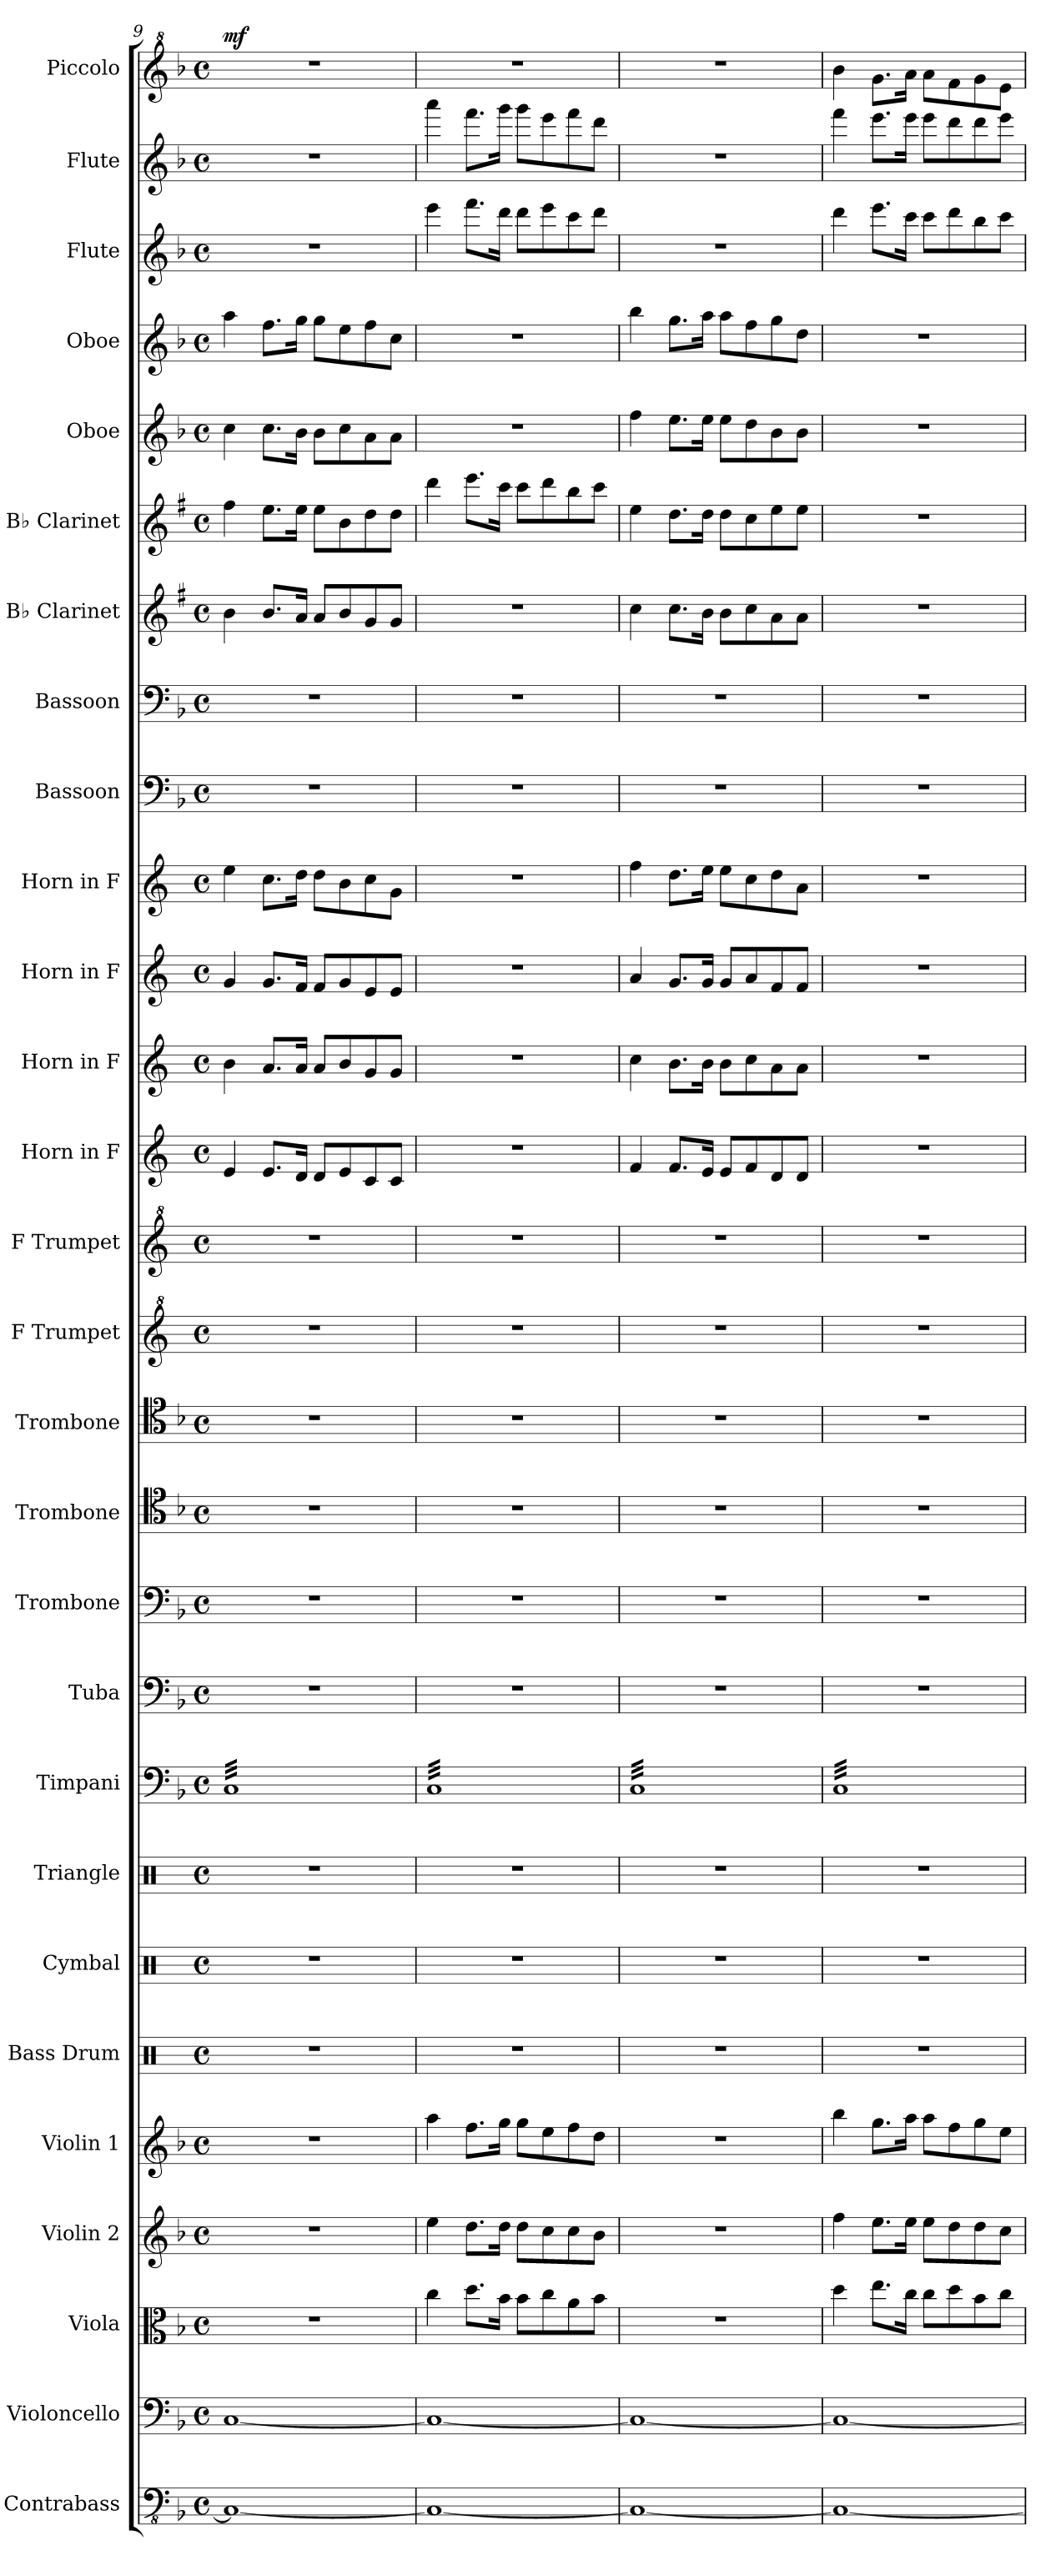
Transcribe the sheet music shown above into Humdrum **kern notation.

**kern	**kern	**kern	**kern	**kern	**kern	**kern	**kern	**kern	**kern	**kern	**kern	**kern	**kern	**kern	**kern	**kern	**kern	**kern	**kern	**kern	**kern	**kern	**kern	**kern	**kern	**kern	**kern	**dynam
*part28	*part27	*part26	*part25	*part24	*part23	*part22	*part21	*part20	*part19	*part18	*part17	*part16	*part15	*part14	*part13	*part12	*part11	*part10	*part9	*part8	*part7	*part6	*part5	*part4	*part3	*part2	*part1	*part1
*staff28	*staff27	*staff26	*staff25	*staff24	*staff23	*staff22	*staff21	*staff20	*staff19	*staff18	*staff17	*staff16	*staff15	*staff14	*staff13	*staff12	*staff11	*staff10	*staff9	*staff8	*staff7	*staff6	*staff5	*staff4	*staff3	*staff2	*staff1	*staff1
*I"Contrabass	*I"Violoncello	*I"Viola	*I"Violin 2	*I"Violin 1	*I"Bass Drum	*I"Cymbal	*I"Triangle	*I"Timpani	*I"Tuba	*I"Trombone	*I"Trombone	*I"Trombone	*I"F Trumpet	*I"F Trumpet	*I"Horn in F	*I"Horn in F	*I"Horn in F	*I"Horn in F	*I"Bassoon	*I"Bassoon	*I"B♭ Clarinet	*I"B♭ Clarinet	*I"Oboe	*I"Oboe	*I"Flute	*I"Flute	*I"Piccolo	*
*I'Cbs.	*I'Vlc.	*I'Vla.	*I'Vln. 2	*I'Vln. 1	*I'B. Dr.	*I'Cym.	*I'Trgl.	*I'Timp.	*I'Tu.	*I'Trb.	*I'Trb.	*I'Trb.	*I'F Tpt.	*I'F Tpt.	*	*	*	*	*I'Bsn.	*I'Bsn.	*I'B♭ Cl.	*I'B♭ Cl.	*I'Ob.	*I'Ob.	*I'Fl.	*I'Fl.	*I'Picc.	*
*clefFv4	*clefF4	*clefC3	*clefG2	*clefG2	*clefX	*clefX	*clefX	*clefF4	*clefF4	*clefF4	*clefC4	*clefC4	*clefG^2	*clefG^2	*clefG2	*clefG2	*clefG2	*clefG2	*clefF4	*clefF4	*clefG2	*clefG2	*clefG2	*clefG2	*clefG2	*clefG2	*clefG^2	*
*	*	*	*	*	*	*	*	*	*	*	*	*	*ITrd4c7	*ITrd4c7	*ITrd4c7	*ITrd4c7	*ITrd4c7	*ITrd4c7	*	*	*ITrd1c2	*ITrd1c2	*	*	*	*	*ITrd-7c-12	*
*k[b-]	*k[b-]	*k[b-]	*k[b-]	*k[b-]	*k[]	*k[]	*k[]	*k[b-]	*k[b-]	*k[b-]	*k[b-]	*k[b-]	*k[b-]	*k[b-]	*k[b-]	*k[b-]	*k[b-]	*k[b-]	*k[b-]	*k[b-]	*k[b-]	*k[b-]	*k[b-]	*k[b-]	*k[b-]	*k[b-]	*k[b-]	*
*M4/4	*M4/4	*M4/4	*M4/4	*M4/4	*M4/4	*M4/4	*M4/4	*M4/4	*M4/4	*M4/4	*M4/4	*M4/4	*M4/4	*M4/4	*M4/4	*M4/4	*M4/4	*M4/4	*M4/4	*M4/4	*M4/4	*M4/4	*M4/4	*M4/4	*M4/4	*M4/4	*M4/4	*
*met(c)	*met(c)	*met(c)	*met(c)	*met(c)	*met(c)	*met(c)	*met(c)	*met(c)	*met(c)	*met(c)	*met(c)	*met(c)	*met(c)	*met(c)	*met(c)	*met(c)	*met(c)	*met(c)	*met(c)	*met(c)	*met(c)	*met(c)	*met(c)	*met(c)	*met(c)	*met(c)	*met(c)	*
=9	=9	=9	=9	=9	=9	=9	=9	=9	=9	=9	=9	=9	=9	=9	=9	=9	=9	=9	=9	=9	=9	=9	=9	=9	=9	=9	=9	=9
!	!	!	!	!	!	!	!	!	!	!	!	!	!	!	!	!	!	!	!	!	!	!	!	!	!	!	!	!LO:DY:a
*	*	*	*	*	*	*	*	*tremolo	*	*	*	*	*	*	*	*	*	*	*	*	*	*	*	*	*	*	*	*
1CC_	[1C	1r	1r	1r	1r	1r	1r	32CLLL	1r	1r	1r	1r	1r	1r	4A/	4e\	4c/	4a\	1r	1r	4a\	4ee\	4cc\	4aa\	1r	1r	1r	mf
.	.	.	.	.	.	.	.	32C	.	.	.	.	.	.	.	.	.	.	.	.	.	.	.	.	.	.	.	.
.	.	.	.	.	.	.	.	32C	.	.	.	.	.	.	.	.	.	.	.	.	.	.	.	.	.	.	.	.
.	.	.	.	.	.	.	.	32C	.	.	.	.	.	.	.	.	.	.	.	.	.	.	.	.	.	.	.	.
.	.	.	.	.	.	.	.	32C	.	.	.	.	.	.	.	.	.	.	.	.	.	.	.	.	.	.	.	.
.	.	.	.	.	.	.	.	32C	.	.	.	.	.	.	.	.	.	.	.	.	.	.	.	.	.	.	.	.
.	.	.	.	.	.	.	.	32C	.	.	.	.	.	.	.	.	.	.	.	.	.	.	.	.	.	.	.	.
.	.	.	.	.	.	.	.	32C	.	.	.	.	.	.	.	.	.	.	.	.	.	.	.	.	.	.	.	.
.	.	.	.	.	.	.	.	32C	.	.	.	.	.	.	8.A/L	8.d/L	8.c/L	8.f\L	.	.	8.a/L	8.dd\L	8.cc\L	8.ff\L	.	.	.	.
.	.	.	.	.	.	.	.	32C	.	.	.	.	.	.	.	.	.	.	.	.	.	.	.	.	.	.	.	.
.	.	.	.	.	.	.	.	32C	.	.	.	.	.	.	.	.	.	.	.	.	.	.	.	.	.	.	.	.
.	.	.	.	.	.	.	.	32C	.	.	.	.	.	.	.	.	.	.	.	.	.	.	.	.	.	.	.	.
.	.	.	.	.	.	.	.	32C	.	.	.	.	.	.	.	.	.	.	.	.	.	.	.	.	.	.	.	.
.	.	.	.	.	.	.	.	32C	.	.	.	.	.	.	.	.	.	.	.	.	.	.	.	.	.	.	.	.
.	.	.	.	.	.	.	.	32C	.	.	.	.	.	.	16G/Jk	16d/Jk	16B-/Jk	16g\Jk	.	.	16g/Jk	16dd\Jk	16b-\Jk	16gg\Jk	.	.	.	.
.	.	.	.	.	.	.	.	32C	.	.	.	.	.	.	.	.	.	.	.	.	.	.	.	.	.	.	.	.
.	.	.	.	.	.	.	.	32C	.	.	.	.	.	.	8G/L	8d/L	8B-/L	8g\L	.	.	8g/L	8dd\L	8b-\L	8gg\L	.	.	.	.
.	.	.	.	.	.	.	.	32C	.	.	.	.	.	.	.	.	.	.	.	.	.	.	.	.	.	.	.	.
.	.	.	.	.	.	.	.	32C	.	.	.	.	.	.	.	.	.	.	.	.	.	.	.	.	.	.	.	.
.	.	.	.	.	.	.	.	32C	.	.	.	.	.	.	.	.	.	.	.	.	.	.	.	.	.	.	.	.
.	.	.	.	.	.	.	.	32C	.	.	.	.	.	.	8A/	8e/	8c/	8e\	.	.	8a/	8a\	8cc\	8ee\	.	.	.	.
.	.	.	.	.	.	.	.	32C	.	.	.	.	.	.	.	.	.	.	.	.	.	.	.	.	.	.	.	.
.	.	.	.	.	.	.	.	32C	.	.	.	.	.	.	.	.	.	.	.	.	.	.	.	.	.	.	.	.
.	.	.	.	.	.	.	.	32C	.	.	.	.	.	.	.	.	.	.	.	.	.	.	.	.	.	.	.	.
.	.	.	.	.	.	.	.	32C	.	.	.	.	.	.	8F/	8c/	8A/	8f\	.	.	8f/	8cc\	8a\	8ff\	.	.	.	.
.	.	.	.	.	.	.	.	32C	.	.	.	.	.	.	.	.	.	.	.	.	.	.	.	.	.	.	.	.
.	.	.	.	.	.	.	.	32C	.	.	.	.	.	.	.	.	.	.	.	.	.	.	.	.	.	.	.	.
.	.	.	.	.	.	.	.	32C	.	.	.	.	.	.	.	.	.	.	.	.	.	.	.	.	.	.	.	.
.	.	.	.	.	.	.	.	32C	.	.	.	.	.	.	8F/J	8c/J	8A/J	8c\J	.	.	8f/J	8cc\J	8a\J	8cc\J	.	.	.	.
.	.	.	.	.	.	.	.	32C	.	.	.	.	.	.	.	.	.	.	.	.	.	.	.	.	.	.	.	.
.	.	.	.	.	.	.	.	32C	.	.	.	.	.	.	.	.	.	.	.	.	.	.	.	.	.	.	.	.
.	.	.	.	.	.	.	.	32CJJJ	.	.	.	.	.	.	.	.	.	.	.	.	.	.	.	.	.	.	.	.
!!LO:PB:g=z
=10	=10	=10	=10	=10	=10	=10	=10	=10	=10	=10	=10	=10	=10	=10	=10	=10	=10	=10	=10	=10	=10	=10	=10	=10	=10	=10	=10	=10
1CC_	1C_	4cc\	4ee\	4aa\	1r	1r	1r	32CLLL	1r	1r	1r	1r	1r	1r	1r	1r	1r	1r	1r	1r	1r	4ccc\	1r	1r	4eee\	4aaa\	1r	.
.	.	.	.	.	.	.	.	32C	.	.	.	.	.	.	.	.	.	.	.	.	.	.	.	.	.	.	.	.
.	.	.	.	.	.	.	.	32C	.	.	.	.	.	.	.	.	.	.	.	.	.	.	.	.	.	.	.	.
.	.	.	.	.	.	.	.	32C	.	.	.	.	.	.	.	.	.	.	.	.	.	.	.	.	.	.	.	.
.	.	.	.	.	.	.	.	32C	.	.	.	.	.	.	.	.	.	.	.	.	.	.	.	.	.	.	.	.
.	.	.	.	.	.	.	.	32C	.	.	.	.	.	.	.	.	.	.	.	.	.	.	.	.	.	.	.	.
.	.	.	.	.	.	.	.	32C	.	.	.	.	.	.	.	.	.	.	.	.	.	.	.	.	.	.	.	.
.	.	.	.	.	.	.	.	32C	.	.	.	.	.	.	.	.	.	.	.	.	.	.	.	.	.	.	.	.
.	.	8.dd\L	8.dd\L	8.ff\L	.	.	.	32C	.	.	.	.	.	.	.	.	.	.	.	.	.	8.ddd\L	.	.	8.fff\L	8.fff\L	.	.
.	.	.	.	.	.	.	.	32C	.	.	.	.	.	.	.	.	.	.	.	.	.	.	.	.	.	.	.	.
.	.	.	.	.	.	.	.	32C	.	.	.	.	.	.	.	.	.	.	.	.	.	.	.	.	.	.	.	.
.	.	.	.	.	.	.	.	32C	.	.	.	.	.	.	.	.	.	.	.	.	.	.	.	.	.	.	.	.
.	.	.	.	.	.	.	.	32C	.	.	.	.	.	.	.	.	.	.	.	.	.	.	.	.	.	.	.	.
.	.	.	.	.	.	.	.	32C	.	.	.	.	.	.	.	.	.	.	.	.	.	.	.	.	.	.	.	.
.	.	16b-\Jk	16dd\Jk	16gg\Jk	.	.	.	32C	.	.	.	.	.	.	.	.	.	.	.	.	.	16bb-\Jk	.	.	16ddd\Jk	16ggg\Jk	.	.
.	.	.	.	.	.	.	.	32C	.	.	.	.	.	.	.	.	.	.	.	.	.	.	.	.	.	.	.	.
.	.	8b-\L	8dd\L	8gg\L	.	.	.	32C	.	.	.	.	.	.	.	.	.	.	.	.	.	8bb-\L	.	.	8ddd\L	8ggg\L	.	.
.	.	.	.	.	.	.	.	32C	.	.	.	.	.	.	.	.	.	.	.	.	.	.	.	.	.	.	.	.
.	.	.	.	.	.	.	.	32C	.	.	.	.	.	.	.	.	.	.	.	.	.	.	.	.	.	.	.	.
.	.	.	.	.	.	.	.	32C	.	.	.	.	.	.	.	.	.	.	.	.	.	.	.	.	.	.	.	.
.	.	8cc\	8cc\	8ee\	.	.	.	32C	.	.	.	.	.	.	.	.	.	.	.	.	.	8ccc\	.	.	8eee\	8eee\	.	.
.	.	.	.	.	.	.	.	32C	.	.	.	.	.	.	.	.	.	.	.	.	.	.	.	.	.	.	.	.
.	.	.	.	.	.	.	.	32C	.	.	.	.	.	.	.	.	.	.	.	.	.	.	.	.	.	.	.	.
.	.	.	.	.	.	.	.	32C	.	.	.	.	.	.	.	.	.	.	.	.	.	.	.	.	.	.	.	.
.	.	8a\	8cc\	8ff\	.	.	.	32C	.	.	.	.	.	.	.	.	.	.	.	.	.	8aa\	.	.	8ccc\	8fff\	.	.
.	.	.	.	.	.	.	.	32C	.	.	.	.	.	.	.	.	.	.	.	.	.	.	.	.	.	.	.	.
.	.	.	.	.	.	.	.	32C	.	.	.	.	.	.	.	.	.	.	.	.	.	.	.	.	.	.	.	.
.	.	.	.	.	.	.	.	32C	.	.	.	.	.	.	.	.	.	.	.	.	.	.	.	.	.	.	.	.
.	.	8b-\J	8b-\J	8dd\J	.	.	.	32C	.	.	.	.	.	.	.	.	.	.	.	.	.	8bb-\J	.	.	8ddd\J	8ddd\J	.	.
.	.	.	.	.	.	.	.	32C	.	.	.	.	.	.	.	.	.	.	.	.	.	.	.	.	.	.	.	.
.	.	.	.	.	.	.	.	32C	.	.	.	.	.	.	.	.	.	.	.	.	.	.	.	.	.	.	.	.
.	.	.	.	.	.	.	.	32CJJJ	.	.	.	.	.	.	.	.	.	.	.	.	.	.	.	.	.	.	.	.
=11	=11	=11	=11	=11	=11	=11	=11	=11	=11	=11	=11	=11	=11	=11	=11	=11	=11	=11	=11	=11	=11	=11	=11	=11	=11	=11	=11	=11
1CC_	1C_	1r	1r	1r	1r	1r	1r	32CLLL	1r	1r	1r	1r	1r	1r	4B-/	4f\	4d/	4b-\	1r	1r	4b-\	4dd\	4ff\	4bb-\	1r	1r	1r	.
.	.	.	.	.	.	.	.	32C	.	.	.	.	.	.	.	.	.	.	.	.	.	.	.	.	.	.	.	.
.	.	.	.	.	.	.	.	32C	.	.	.	.	.	.	.	.	.	.	.	.	.	.	.	.	.	.	.	.
.	.	.	.	.	.	.	.	32C	.	.	.	.	.	.	.	.	.	.	.	.	.	.	.	.	.	.	.	.
.	.	.	.	.	.	.	.	32C	.	.	.	.	.	.	.	.	.	.	.	.	.	.	.	.	.	.	.	.
.	.	.	.	.	.	.	.	32C	.	.	.	.	.	.	.	.	.	.	.	.	.	.	.	.	.	.	.	.
.	.	.	.	.	.	.	.	32C	.	.	.	.	.	.	.	.	.	.	.	.	.	.	.	.	.	.	.	.
.	.	.	.	.	.	.	.	32C	.	.	.	.	.	.	.	.	.	.	.	.	.	.	.	.	.	.	.	.
.	.	.	.	.	.	.	.	32C	.	.	.	.	.	.	8.B-/L	8.e\L	8.c/L	8.g\L	.	.	8.b-\L	8.cc\L	8.ee\L	8.gg\L	.	.	.	.
.	.	.	.	.	.	.	.	32C	.	.	.	.	.	.	.	.	.	.	.	.	.	.	.	.	.	.	.	.
.	.	.	.	.	.	.	.	32C	.	.	.	.	.	.	.	.	.	.	.	.	.	.	.	.	.	.	.	.
.	.	.	.	.	.	.	.	32C	.	.	.	.	.	.	.	.	.	.	.	.	.	.	.	.	.	.	.	.
.	.	.	.	.	.	.	.	32C	.	.	.	.	.	.	.	.	.	.	.	.	.	.	.	.	.	.	.	.
.	.	.	.	.	.	.	.	32C	.	.	.	.	.	.	.	.	.	.	.	.	.	.	.	.	.	.	.	.
.	.	.	.	.	.	.	.	32C	.	.	.	.	.	.	16A/Jk	16e\Jk	16c/Jk	16a\Jk	.	.	16a\Jk	16cc\Jk	16ee\Jk	16aa\Jk	.	.	.	.
.	.	.	.	.	.	.	.	32C	.	.	.	.	.	.	.	.	.	.	.	.	.	.	.	.	.	.	.	.
.	.	.	.	.	.	.	.	32C	.	.	.	.	.	.	8A/L	8e\L	8c/L	8a\L	.	.	8a\L	8cc\L	8ee\L	8aa\L	.	.	.	.
.	.	.	.	.	.	.	.	32C	.	.	.	.	.	.	.	.	.	.	.	.	.	.	.	.	.	.	.	.
.	.	.	.	.	.	.	.	32C	.	.	.	.	.	.	.	.	.	.	.	.	.	.	.	.	.	.	.	.
.	.	.	.	.	.	.	.	32C	.	.	.	.	.	.	.	.	.	.	.	.	.	.	.	.	.	.	.	.
.	.	.	.	.	.	.	.	32C	.	.	.	.	.	.	8B-/	8f\	8d/	8f\	.	.	8b-\	8b-\	8dd\	8ff\	.	.	.	.
.	.	.	.	.	.	.	.	32C	.	.	.	.	.	.	.	.	.	.	.	.	.	.	.	.	.	.	.	.
.	.	.	.	.	.	.	.	32C	.	.	.	.	.	.	.	.	.	.	.	.	.	.	.	.	.	.	.	.
.	.	.	.	.	.	.	.	32C	.	.	.	.	.	.	.	.	.	.	.	.	.	.	.	.	.	.	.	.
.	.	.	.	.	.	.	.	32C	.	.	.	.	.	.	8G/	8d\	8B-/	8g\	.	.	8g\	8dd\	8b-\	8gg\	.	.	.	.
.	.	.	.	.	.	.	.	32C	.	.	.	.	.	.	.	.	.	.	.	.	.	.	.	.	.	.	.	.
.	.	.	.	.	.	.	.	32C	.	.	.	.	.	.	.	.	.	.	.	.	.	.	.	.	.	.	.	.
.	.	.	.	.	.	.	.	32C	.	.	.	.	.	.	.	.	.	.	.	.	.	.	.	.	.	.	.	.
.	.	.	.	.	.	.	.	32C	.	.	.	.	.	.	8G/J	8d\J	8B-/J	8d\J	.	.	8g\J	8dd\J	8b-\J	8dd\J	.	.	.	.
.	.	.	.	.	.	.	.	32C	.	.	.	.	.	.	.	.	.	.	.	.	.	.	.	.	.	.	.	.
.	.	.	.	.	.	.	.	32C	.	.	.	.	.	.	.	.	.	.	.	.	.	.	.	.	.	.	.	.
.	.	.	.	.	.	.	.	32CJJJ	.	.	.	.	.	.	.	.	.	.	.	.	.	.	.	.	.	.	.	.
=12	=12	=12	=12	=12	=12	=12	=12	=12	=12	=12	=12	=12	=12	=12	=12	=12	=12	=12	=12	=12	=12	=12	=12	=12	=12	=12	=12	=12
1CC_	1C_	4dd\	4ff\	4bb-\	1r	1r	1r	32CLLL	1r	1r	1r	1r	1r	1r	1r	1r	1r	1r	1r	1r	1r	1r	1r	1r	4ddd\	4fff\	4bbb-\	.
.	.	.	.	.	.	.	.	32C	.	.	.	.	.	.	.	.	.	.	.	.	.	.	.	.	.	.	.	.
.	.	.	.	.	.	.	.	32C	.	.	.	.	.	.	.	.	.	.	.	.	.	.	.	.	.	.	.	.
.	.	.	.	.	.	.	.	32C	.	.	.	.	.	.	.	.	.	.	.	.	.	.	.	.	.	.	.	.
.	.	.	.	.	.	.	.	32C	.	.	.	.	.	.	.	.	.	.	.	.	.	.	.	.	.	.	.	.
.	.	.	.	.	.	.	.	32C	.	.	.	.	.	.	.	.	.	.	.	.	.	.	.	.	.	.	.	.
.	.	.	.	.	.	.	.	32C	.	.	.	.	.	.	.	.	.	.	.	.	.	.	.	.	.	.	.	.
.	.	.	.	.	.	.	.	32C	.	.	.	.	.	.	.	.	.	.	.	.	.	.	.	.	.	.	.	.
.	.	8.ee\L	8.ee\L	8.gg\L	.	.	.	32C	.	.	.	.	.	.	.	.	.	.	.	.	.	.	.	.	8.eee\L	8.eee\L	8.ggg\L	.
.	.	.	.	.	.	.	.	32C	.	.	.	.	.	.	.	.	.	.	.	.	.	.	.	.	.	.	.	.
.	.	.	.	.	.	.	.	32C	.	.	.	.	.	.	.	.	.	.	.	.	.	.	.	.	.	.	.	.
.	.	.	.	.	.	.	.	32C	.	.	.	.	.	.	.	.	.	.	.	.	.	.	.	.	.	.	.	.
.	.	.	.	.	.	.	.	32C	.	.	.	.	.	.	.	.	.	.	.	.	.	.	.	.	.	.	.	.
.	.	.	.	.	.	.	.	32C	.	.	.	.	.	.	.	.	.	.	.	.	.	.	.	.	.	.	.	.
.	.	16cc\Jk	16ee\Jk	16aa\Jk	.	.	.	32C	.	.	.	.	.	.	.	.	.	.	.	.	.	.	.	.	16ccc\Jk	16eee\Jk	16aaa\Jk	.
.	.	.	.	.	.	.	.	32C	.	.	.	.	.	.	.	.	.	.	.	.	.	.	.	.	.	.	.	.
.	.	8cc\L	8ee\L	8aa\L	.	.	.	32C	.	.	.	.	.	.	.	.	.	.	.	.	.	.	.	.	8ccc\L	8eee\L	8aaa\L	.
.	.	.	.	.	.	.	.	32C	.	.	.	.	.	.	.	.	.	.	.	.	.	.	.	.	.	.	.	.
.	.	.	.	.	.	.	.	32C	.	.	.	.	.	.	.	.	.	.	.	.	.	.	.	.	.	.	.	.
.	.	.	.	.	.	.	.	32C	.	.	.	.	.	.	.	.	.	.	.	.	.	.	.	.	.	.	.	.
.	.	8dd\	8dd\	8ff\	.	.	.	32C	.	.	.	.	.	.	.	.	.	.	.	.	.	.	.	.	8ddd\	8ddd\	8fff\	.
.	.	.	.	.	.	.	.	32C	.	.	.	.	.	.	.	.	.	.	.	.	.	.	.	.	.	.	.	.
.	.	.	.	.	.	.	.	32C	.	.	.	.	.	.	.	.	.	.	.	.	.	.	.	.	.	.	.	.
.	.	.	.	.	.	.	.	32C	.	.	.	.	.	.	.	.	.	.	.	.	.	.	.	.	.	.	.	.
.	.	8b-\	8dd\	8gg\	.	.	.	32C	.	.	.	.	.	.	.	.	.	.	.	.	.	.	.	.	8bb-\	8ddd\	8ggg\	.
.	.	.	.	.	.	.	.	32C	.	.	.	.	.	.	.	.	.	.	.	.	.	.	.	.	.	.	.	.
.	.	.	.	.	.	.	.	32C	.	.	.	.	.	.	.	.	.	.	.	.	.	.	.	.	.	.	.	.
.	.	.	.	.	.	.	.	32C	.	.	.	.	.	.	.	.	.	.	.	.	.	.	.	.	.	.	.	.
.	.	8cc\J	8cc\J	8ee\J	.	.	.	32C	.	.	.	.	.	.	.	.	.	.	.	.	.	.	.	.	8ccc\J	8eee\J	8eee\J	.
.	.	.	.	.	.	.	.	32C	.	.	.	.	.	.	.	.	.	.	.	.	.	.	.	.	.	.	.	.
.	.	.	.	.	.	.	.	32C	.	.	.	.	.	.	.	.	.	.	.	.	.	.	.	.	.	.	.	.
.	.	.	.	.	.	.	.	32CJJJ	.	.	.	.	.	.	.	.	.	.	.	.	.	.	.	.	.	.	.	.
*	*	*	*	*	*	*	*	*Xtremolo	*	*	*	*	*	*	*	*	*	*	*	*	*	*	*	*	*	*	*	*
=	=	=	=	=	=	=	=	=	=	=	=	=	=	=	=	=	=	=	=	=	=	=	=	=	=	=	=	=
*-	*-	*-	*-	*-	*-	*-	*-	*-	*-	*-	*-	*-	*-	*-	*-	*-	*-	*-	*-	*-	*-	*-	*-	*-	*-	*-	*-	*-
